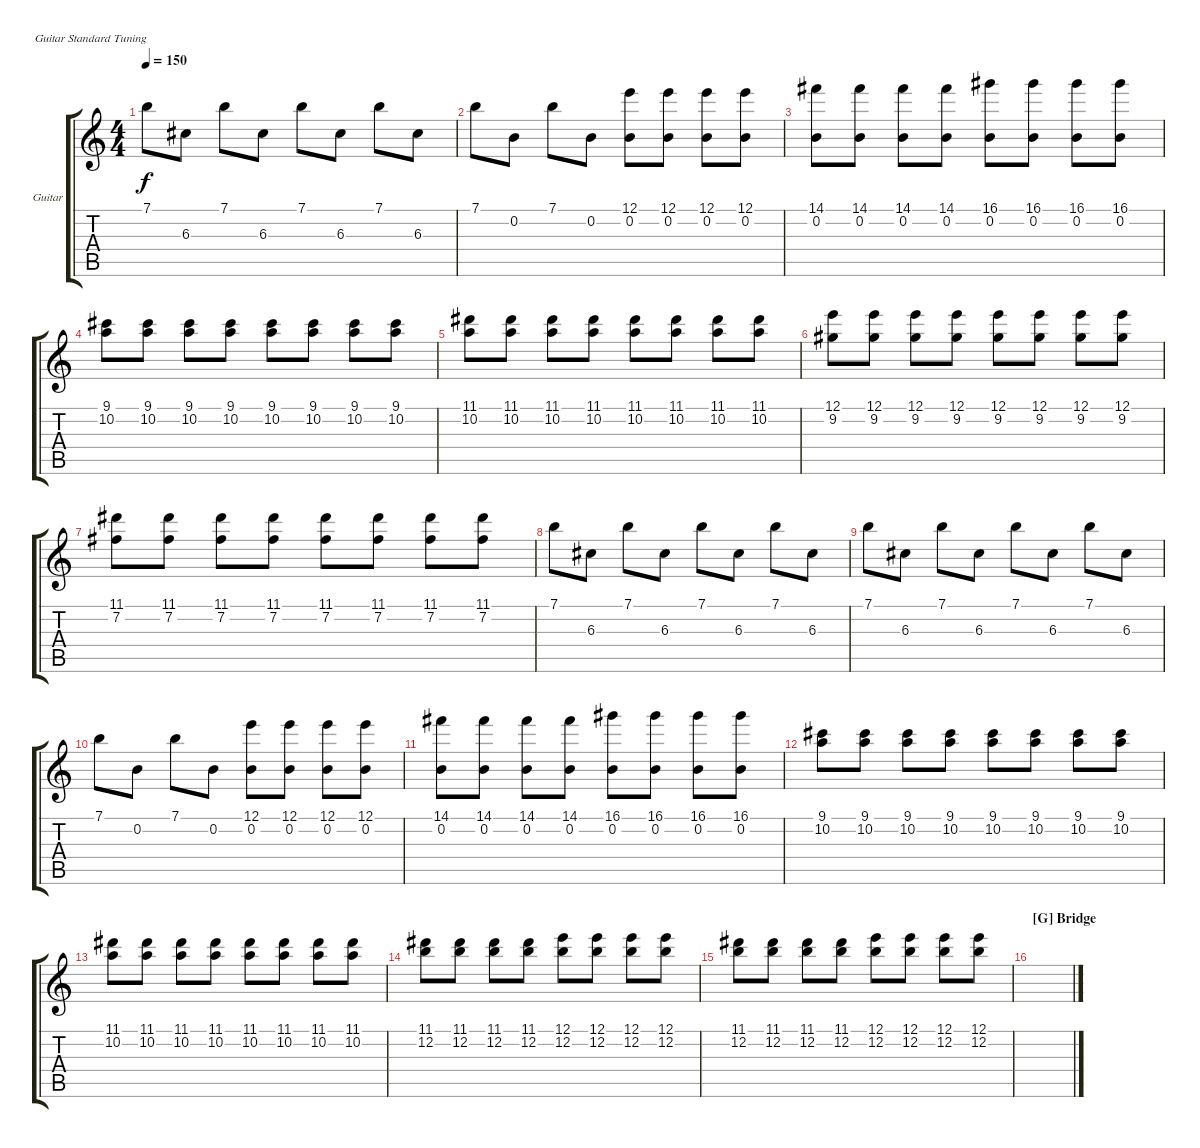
\defaultSystemsLayout 4
\bracketExtendMode groupsimilarinstruments
\firstSystemTrackNameOrientation horizontal
\otherSystemsTrackNameOrientation horizontal
\track ("Guitar" "Guitar") {instrument electricguitarclean}
\staff {score tabs}
\tuning (E4 B3 G3 D3 A2 E2)
\ts (4 4)
\tempo 150
\clef g2
\ks c
7.1.8{dy f} 6.3.8 7.1.8 6.3.8 7.1.8 6.3.8 7.1.8 6.3.8 |
7.1.8 0.2.8 7.1.8 0.2.8 (12.1 0.2).8 (0.2 12.1).8 (12.1 0.2).8 (0.2 12.1).8 |
(14.1 0.2).8 (0.2 14.1).8 (14.1 0.2).8 (0.2 14.1).8 (16.1 0.2).8 (0.2 16.1).8 (16.1 0.2).8 (0.2 16.1).8 |
(10.2 9.1).8 (10.2 9.1).8 (10.2 9.1).8 (10.2 9.1).8 (10.2 9.1).8 (10.2 9.1).8 (10.2 9.1).8 (10.2 9.1).8 |
(10.2 11.1).8 (10.2 11.1).8 (10.2 11.1).8 (10.2 11.1).8 (10.2 11.1).8 (10.2 11.1).8 (10.2 11.1).8 (10.2 11.1).8 |
(9.2 12.1).8 (9.2 12.1).8 (9.2 12.1).8 (9.2 12.1).8 (9.2 12.1).8 (9.2 12.1).8 (9.2 12.1).8 (9.2 12.1).8 |
(11.1 7.2).8 (11.1 7.2).8 (11.1 7.2).8 (11.1 7.2).8 (11.1 7.2).8 (11.1 7.2).8 (11.1 7.2).8 (11.1 7.2).8 |
7.1.8 6.3.8 7.1.8 6.3.8 7.1.8 6.3.8 7.1.8 6.3.8 |
7.1.8 6.3.8 7.1.8 6.3.8 7.1.8 6.3.8 7.1.8 6.3.8 |
7.1.8 0.2.8 7.1.8 0.2.8 (12.1 0.2).8 (0.2 12.1).8 (12.1 0.2).8 (0.2 12.1).8 |
(14.1 0.2).8 (0.2 14.1).8 (14.1 0.2).8 (0.2 14.1).8 (16.1 0.2).8 (0.2 16.1).8 (16.1 0.2).8 (0.2 16.1).8 |
(10.2 9.1).8 (10.2 9.1).8 (10.2 9.1).8 (10.2 9.1).8 (10.2 9.1).8 (10.2 9.1).8 (10.2 9.1).8 (10.2 9.1).8 |
(10.2 11.1).8 (10.2 11.1).8 (10.2 11.1).8 (10.2 11.1).8 (10.2 11.1).8 (10.2 11.1).8 (10.2 11.1).8 (10.2 11.1).8 |
(12.2 11.1).8 (12.2 11.1).8 (12.2 11.1).8 (12.2 11.1).8 (12.2 12.1).8 (12.2 12.1).8 (12.2 12.1).8 (12.2 12.1).8 |
(12.2 11.1).8 (12.2 11.1).8 (12.2 11.1).8 (12.2 11.1).8 (12.2 12.1).8 (12.2 12.1).8 (12.2 12.1).8 (12.2 12.1).8 |
\section ("G" "Bridge")
